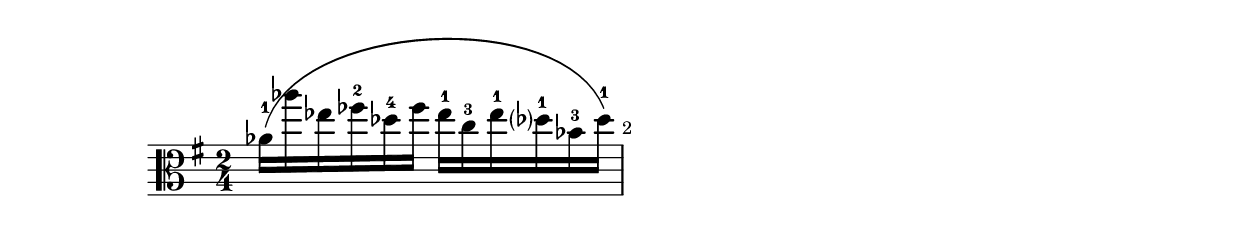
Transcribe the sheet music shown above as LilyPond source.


\version "2.18.2"

%-----------------------------------------------------------------------------


#(ly:set-option 'midi-extension "mid")

\score

   {


\relative c'

{


#(set-accidental-style 'modern)

\override TupletBracket.bracket-visibility = ##f

\override TupletNumber  #'transparent =##t


\set Staff.midiInstrument = #"viola"

\time 2/4
\key g \major
\set tupletSpannerDuration = #(ly:make-moment 1 4)
\tupletUp
\clef alto

%\set Score.currentBarNumber = #19

% measure 19

\times 4/6 { aes'16-1\( aes' ees fes-2 des-4 fes

ees-1 c-3 ees-1 des?-1 bes-3 des-1\)}

}  % end relative 

\midi{\tempo 4 = 20}

\layout {
	 \context {
                   \Staff
                   \override StaffSymbol #'staff-space = #1.2
                  }
         \context { 
                   \Score
		   \override BarNumber.break-visibility = #all-visible 
                  }
        }   % end layout


}  % end score





